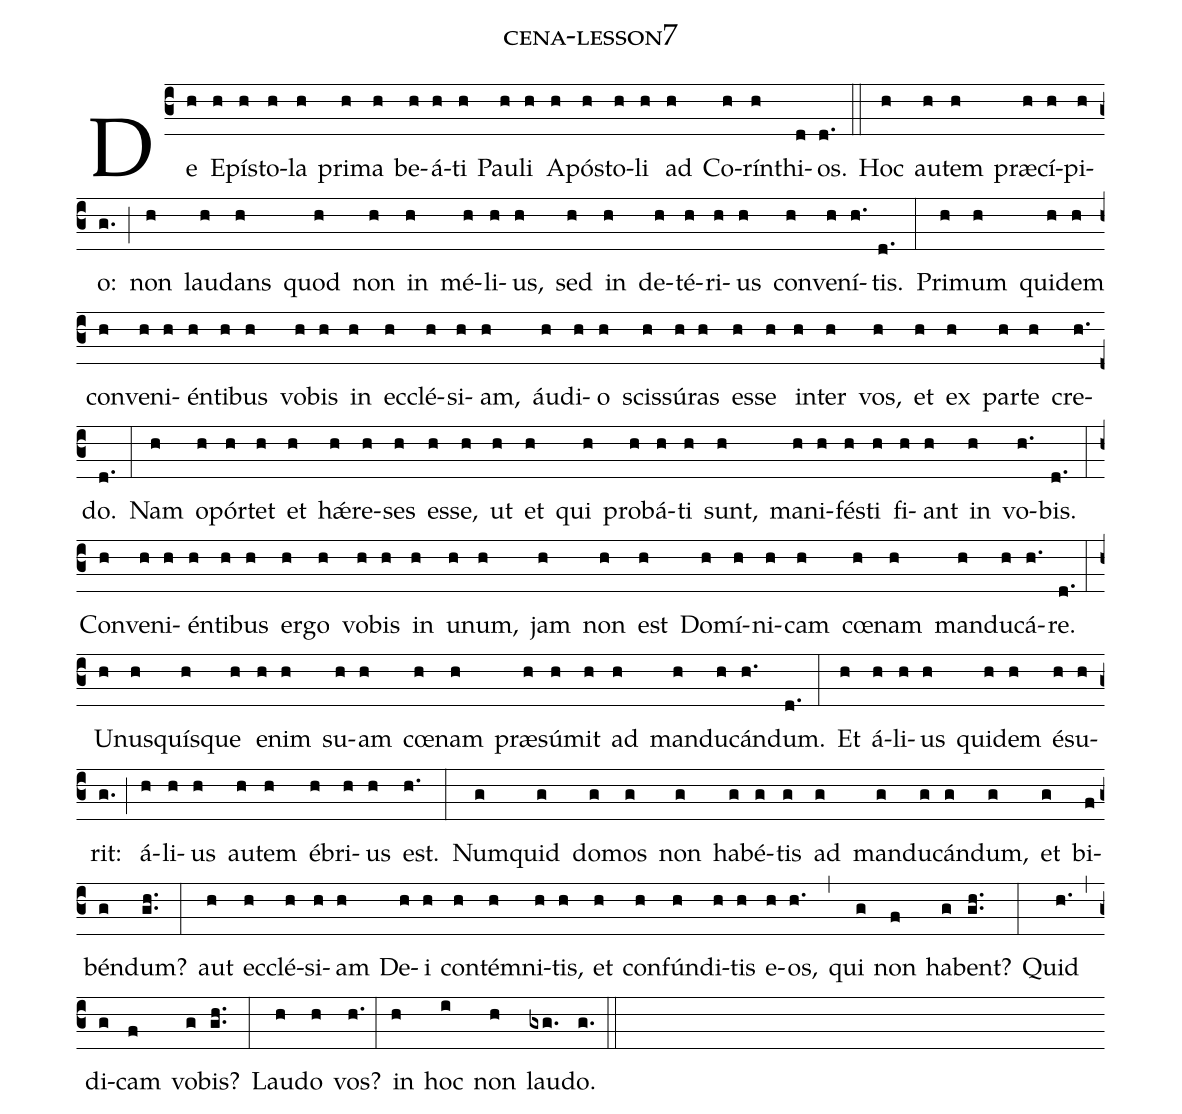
name: cena-lesson7;
%%
(c3) De(h) E(h)pís(h)to(h)la(h) pri(h)ma(h) be(h)á(h)ti(h) Pau(h)li(h) A(h)pós(h)to(h)li(h) ad(h) Co(h)rín(h)thi(d)os.(d.) (::) Hoc(h) au(h)tem(h) præ(h)cí(h)pi(h)o:(g.) (;) non(h) lau(h)dans(h) quod(h) non(h) in(h) mé(h)li(h)us,(h) sed(h) in(h) de(h)té(h)ri(h)us(h) con(h)ve(h)ní(h.)tis.(d.) (:) Pri(h)mum(h) qui(h)dem(h) con(h)ve(h)ni(h)én(h)ti(h)bus(h) vo(h)bis(h) in(h) ec(h)clé(h)si(h)am,(h) áu(h)di(h)o(h) scis(h)sú(h)ras(h) es(h)se(h) in(h)ter(h) vos,(h) et(h) ex(h) par(h)te(h) cre(h.)do.(d.) (:) Nam(h) o(h)pór(h)tet(h) et(h) h<sp>'ae</sp>(h)re(h)ses(h) es(h)se,(h) ut(h) et(h) qui(h) pro(h)bá(h)ti(h) sunt,(h) ma(h)ni(h)fés(h)ti(h) fi(h)ant(h) in(h) vo(h.)bis.(d.) (:) Con(h)ve(h)ni(h)én(h)ti(h)bus(h) er(h)go(h) vo(h)bis(h) in(h) u(h)num,(h) jam(h) non(h) est(h) Do(h)mí(h)ni(h)cam(h) c<sp>oe</sp>(h)nam(h) man(h)du(h)cá(h.)re.(d.) (:) U(h)nus(h)quís(h)que(h) e(h)nim(h) su(h)am(h) c<sp>oe</sp>(h)nam(h) præ(h)sú(h)mit(h) ad(h) man(h)du(h)cán(h.)dum.(d.) (:) Et(h) á(h)li(h)us(h) qui(h)dem(h) é(h)su(h)rit:(g.) (;) á(h)li(h)us(h) au(h)tem(h) é(h)bri(h)us(h) est.(h.) (:) Num(g)quid(g) do(g)mos(g) non(g) ha(g)bé(g)tis(g) ad(g) man(g)du(g)cán(g)dum,(g) et(g) bi(f)bén(g)dum?(gh..) (:) aut(h) ec(h)clé(h)si(h)am(h) De(h)i(h) con(h)tém(h)ni(h)tis,(h) et(h) con(h)fún(h)di(h)tis(h) e(h)os,(h.) (,) qui(g) non(f) ha(g)bent?(gh..) (:) Quid(h.) (,) di(g)cam(f) vo(g)bis?(gh..) (:) Lau(h)do(h) vos?(h.) (:) in(h) hoc(i) non(h) lau(gxg.)do.(g.) (::)
